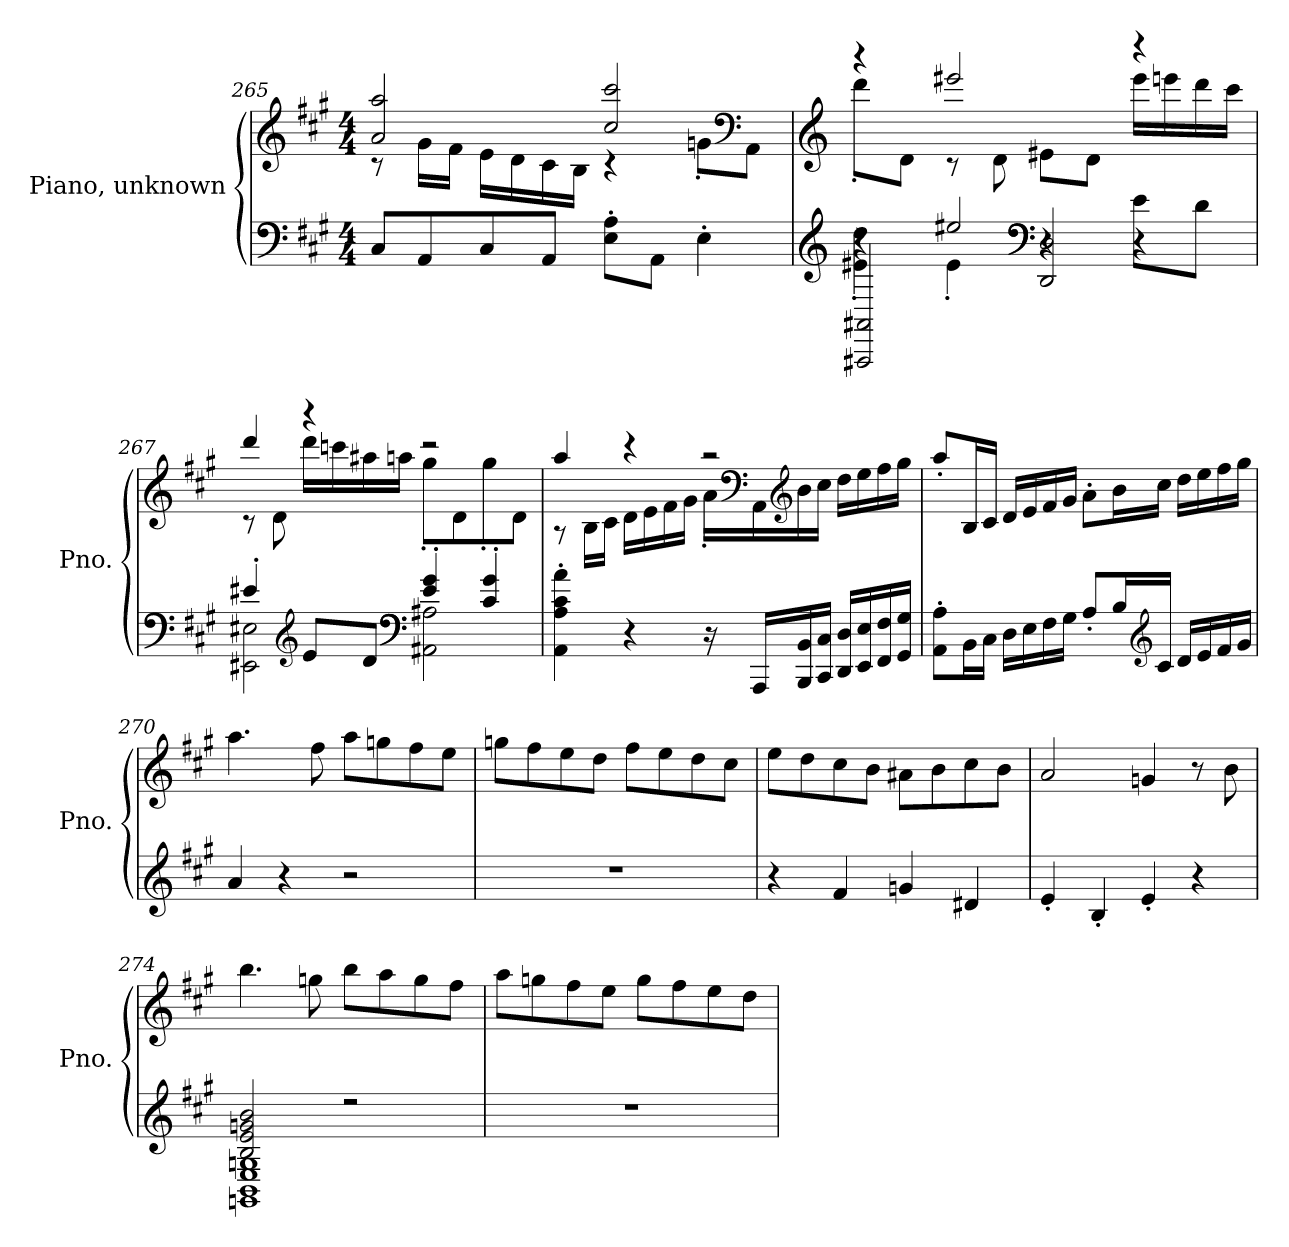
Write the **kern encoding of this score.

**kern	**kern
*part1	*part1
*staff2	*staff1
*I"Piano, unknown	*
*I'Pno.	*
*clefF4	*clefG2
*k[f#c#g#]	*k[f#c#g#]
*M4/4	*M4/4
=265	=265
*	*^
8C#/L	2a/ 2aa/	8r
8AA/	.	16g#\LL
.	.	16f#\JJ
8C#/	.	16e\LL
.	.	16d\
8AA/J	.	16c#\
.	.	16B\JJ
8E\' 8A\'L	2cc#/ 2ccc#/	4r
8AA\J	.	.
4E'\	.	8gn'\L
*	*clefF4	*
.	.	8AA\J
!!LO:LB:g=z	!!
=266	=266	=266
*clefG2	*clefG2	*
*^	*	*
*	*^	*	*
4r	4e#X\' 4dd\'	2AAA#X/ 2AA#X/	4r	8ddd'\L
.	.	.	.	8d\J
2ee#X/	4e#'\	.	2eee#X/	8r
.	.	.	.	8d\
*clefF4	*	*	*	*
.	4r	2DD/ 2D/	.	8e#X\L
.	.	.	.	8d\J
4r	8e#\L	.	4r	16eee#\LL
.	.	.	.	16eeen\
.	8d\J	.	.	16ddd\
.	.	.	.	16ccc#\JJ
*	*v	*v	*	*
=267	=267	=267	=267
4e#X'/	2EE#X\ 2E#X\	4ddd/	8r
.	.	.	8d\
*clefG2	*	*	*
8e#/L	.	4r	16ddd\LL
.	.	.	16cccn\
8d/J	.	.	16aa#X\
.	.	.	16aan\JJ
*clefF4	*	*	*
4e#/' 4g#/'	2AA#X\ 2A#X\	2r	8gg#'\L
.	.	.	8d\
4c#/' 4g#/'	.	.	8gg#'\
.	.	.	8d\J
*v	*v	*	*
!!LO:LB:g=z	!!
=268	=268	=268
4AA\' 4A\' 4c#\' 4a\'	4aa/	8r
.	.	16B\LL
.	.	16c#\JJ
4r	4r	16d\LL
.	.	16e\
.	.	16f#\
.	.	16g#\JJ
16r	2r	16a'\LL
*	*clefF4	*
16AAA/LL	.	16AA\
*	*clefG2	*
16BBB/ 16BB/	.	16b\
16CC#/ 16C#/JJ	.	16cc#\JJ
16DD/ 16D/LL	.	16dd\LL
16EE/ 16E/	.	16ee\
16FF#/ 16F#/	.	16ff#\
16GG#/ 16G#/JJ	.	16gg#\JJ
*	*v	*v
=269	=269
8AA\' 8A\'L	8aa'/L
16BB\L	16B/L
16C#\JJ	16c#/JJ
16D\LL	16d/LL
16E\	16e/
16F#\	16f#/
16G#\JJ	16g#/JJ
8A'/L	8a'\L
16B/L	16b\L
*clefG2	*
16c#/JJ	16cc#\JJ
16d/LL	16dd\LL
16e/	16ee\
16f#/	16ff#\
16g#/JJ	16gg#\JJ
=270	=270
4a/	4.aa\
4r	.
.	8ff#\
2r	8aa\L
.	8ggn\
.	8ff#\
.	8ee\J
!!LO:LB:g=z
=271	=271
1r	8ggn\L
.	8ff#\
.	8ee\
.	8dd\J
.	8ff#\L
.	8ee\
.	8dd\
.	8cc#\J
=272	=272
4r	8ee\L
.	8dd\
4f#/	8cc#\
.	8b\J
4gn/	8a#X\L
.	8b\
4d#X/	8cc#\
.	8b\J
=273	=273
4e'/	2a/
4B'/	.
4e'/	4gn/
4r	8r
.	8b\
=274	=274
*^	*
2B/ 2e/ 2gn/ 2b/	1GGn 1BB 1E 1Gn	4.bb\
.	.	8ggn\
2r	.	8bb\L
.	.	8aa\
.	.	8gg\
.	.	8ff#\J
*v	*v	*
=275	=275
1r	8aa\L
.	8ggn\
.	8ff#\
.	8ee\J
.	8gg\L
.	8ff#\
.	8ee\
.	8dd\J
=	=
*-	*-
